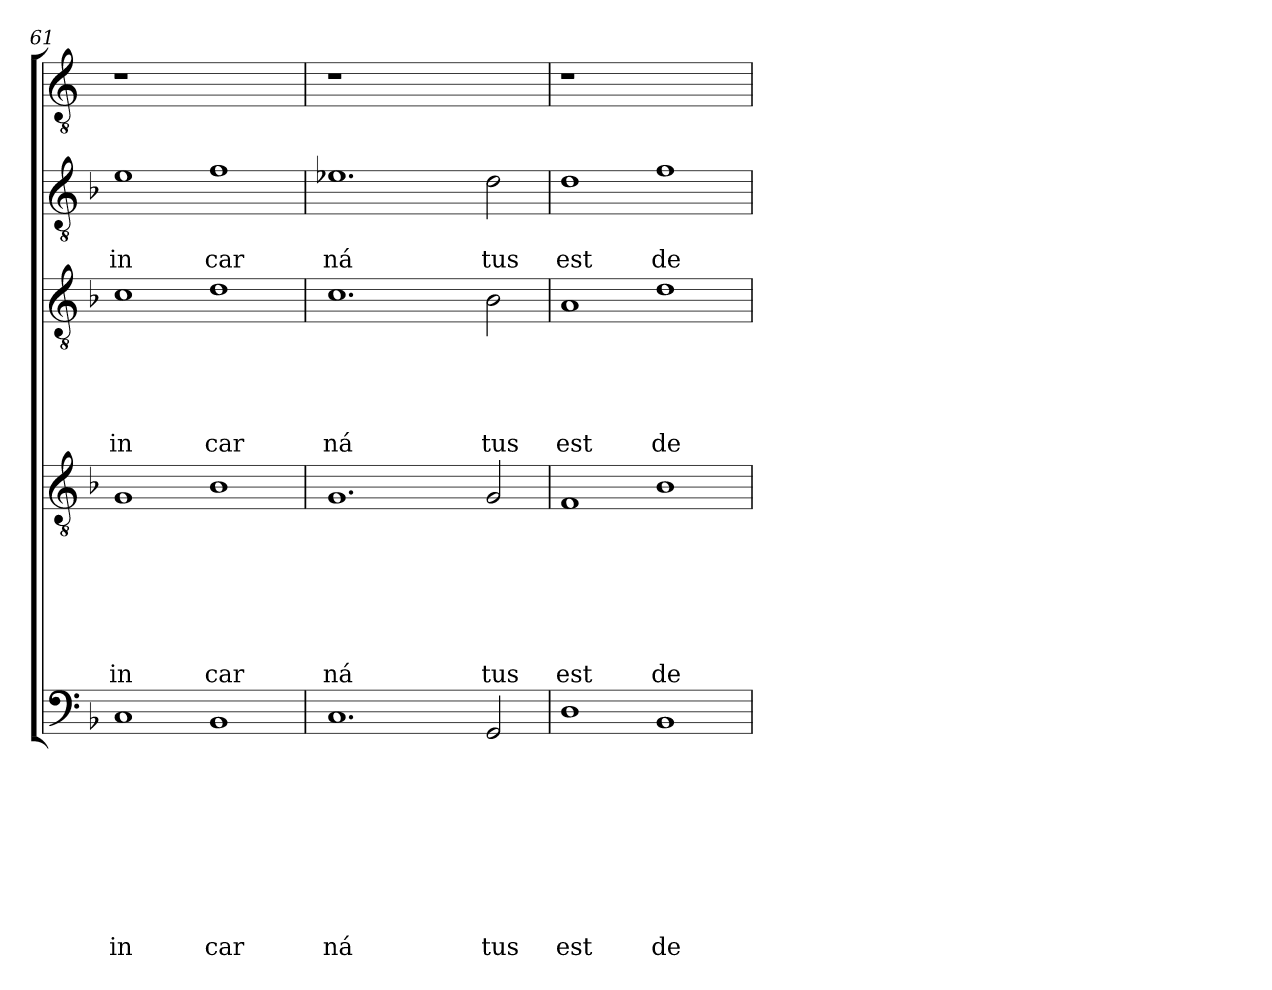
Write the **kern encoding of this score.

**kern	**text	**text	**text	**text	**text	**text	**text	**text	**text	**kern	**text	**text	**text	**text	**text	**text	**text	**kern	**text	**text	**text	**text	**text	**kern	**text	**text	**kern
*part5	*part5	*part5	*part5	*part5	*part5	*part5	*part5	*part5	*part5	*part4	*part4	*part4	*part4	*part4	*part4	*part4	*part4	*part3	*part3	*part3	*part3	*part3	*part3	*part2	*part2	*part2	*part1
*staff5	*staff5	*staff5	*staff5	*staff5	*staff5	*staff5	*staff5	*staff5	*staff5	*staff4	*staff4	*staff4	*staff4	*staff4	*staff4	*staff4	*staff4	*staff3	*staff3	*staff3	*staff3	*staff3	*staff3	*staff2	*staff2	*staff2	*staff1
*clefF4	*	*	*	*	*	*	*	*	*	*clefGv2	*	*	*	*	*	*	*	*clefGv2	*	*	*	*	*	*clefGv2	*	*	*clefGv2
*k[b-]	*	*	*	*	*	*	*	*	*	*k[b-]	*	*	*	*	*	*	*	*k[b-]	*	*	*	*	*	*k[b-]	*	*	*k[]
*F:	*	*	*	*	*	*	*	*	*	*F:	*	*	*	*	*	*	*	*F:	*	*	*	*	*	*F:	*	*	*C:
=61	=61	=61	=61	=61	=61	=61	=61	=61	=61	=61	=61	=61	=61	=61	=61	=61	=61	=61	=61	=61	=61	=61	=61	=61	=61	=61	=61
!	!	!	!	!	!	!	!	!	!LO:LY:b	!	!	!	!	!	!	!	!LO:LY:b	!	!	!	!	!	!LO:LY:b	!	!	!LO:LY:b	!
1C	.	.	.	.	.	.	.	.	in	1G	.	.	.	.	.	.	in	1c	.	.	.	.	in	1e	.	in	1r
!	!	!	!	!	!	!	!	!	!LO:LY:b	!	!	!	!	!	!	!	!LO:LY:b	!	!	!	!	!	!LO:LY:b	!	!	!LO:LY:b	!
1BB-	.	.	.	.	.	.	.	.	car	1B-	.	.	.	.	.	.	car	1d	.	.	.	.	car	1f	.	car	1ryy
=62	=62	=62	=62	=62	=62	=62	=62	=62	=62	=62	=62	=62	=62	=62	=62	=62	=62	=62	=62	=62	=62	=62	=62	=62	=62	=62	=62
!	!	!	!	!	!	!	!	!	!LO:LY:b	!	!	!	!	!	!	!	!LO:LY:b	!	!	!	!	!	!LO:LY:b	!	!	!LO:LY:b	!
1.C	.	.	.	.	.	.	.	.	ná	1.G	.	.	.	.	.	.	ná	1.c	.	.	.	.	ná	1.e-X	.	ná	1r
.	.	.	.	.	.	.	.	.	.	.	.	.	.	.	.	.	.	.	.	.	.	.	.	.	.	.	1ryy
!	!	!	!	!	!	!	!	!	!LO:LY:b	!	!	!	!	!	!	!	!LO:LY:b	!	!	!	!	!	!LO:LY:b	!	!	!LO:LY:b	!
2GG/	.	.	.	.	.	.	.	.	tus	2G/	.	.	.	.	.	.	tus	2B-\	.	.	.	.	tus	2d\	.	tus	.
=63	=63	=63	=63	=63	=63	=63	=63	=63	=63	=63	=63	=63	=63	=63	=63	=63	=63	=63	=63	=63	=63	=63	=63	=63	=63	=63	=63
!	!	!	!	!	!	!	!	!	!LO:LY:b	!	!	!	!	!	!	!	!LO:LY:b	!	!	!	!	!	!LO:LY:b	!	!	!LO:LY:b	!
1D	.	.	.	.	.	.	.	.	est	1F	.	.	.	.	.	.	est	1A	.	.	.	.	est	1d	.	est	1r
!	!	!	!	!	!	!	!	!	!LO:LY:b	!	!	!	!	!	!	!	!LO:LY:b	!	!	!	!	!	!LO:LY:b	!	!	!LO:LY:b	!
1BB-	.	.	.	.	.	.	.	.	de	1B-	.	.	.	.	.	.	de	1d	.	.	.	.	de	1f	.	de	1ryy
=	=	=	=	=	=	=	=	=	=	=	=	=	=	=	=	=	=	=	=	=	=	=	=	=	=	=	=
*-	*-	*-	*-	*-	*-	*-	*-	*-	*-	*-	*-	*-	*-	*-	*-	*-	*-	*-	*-	*-	*-	*-	*-	*-	*-	*-	*-
